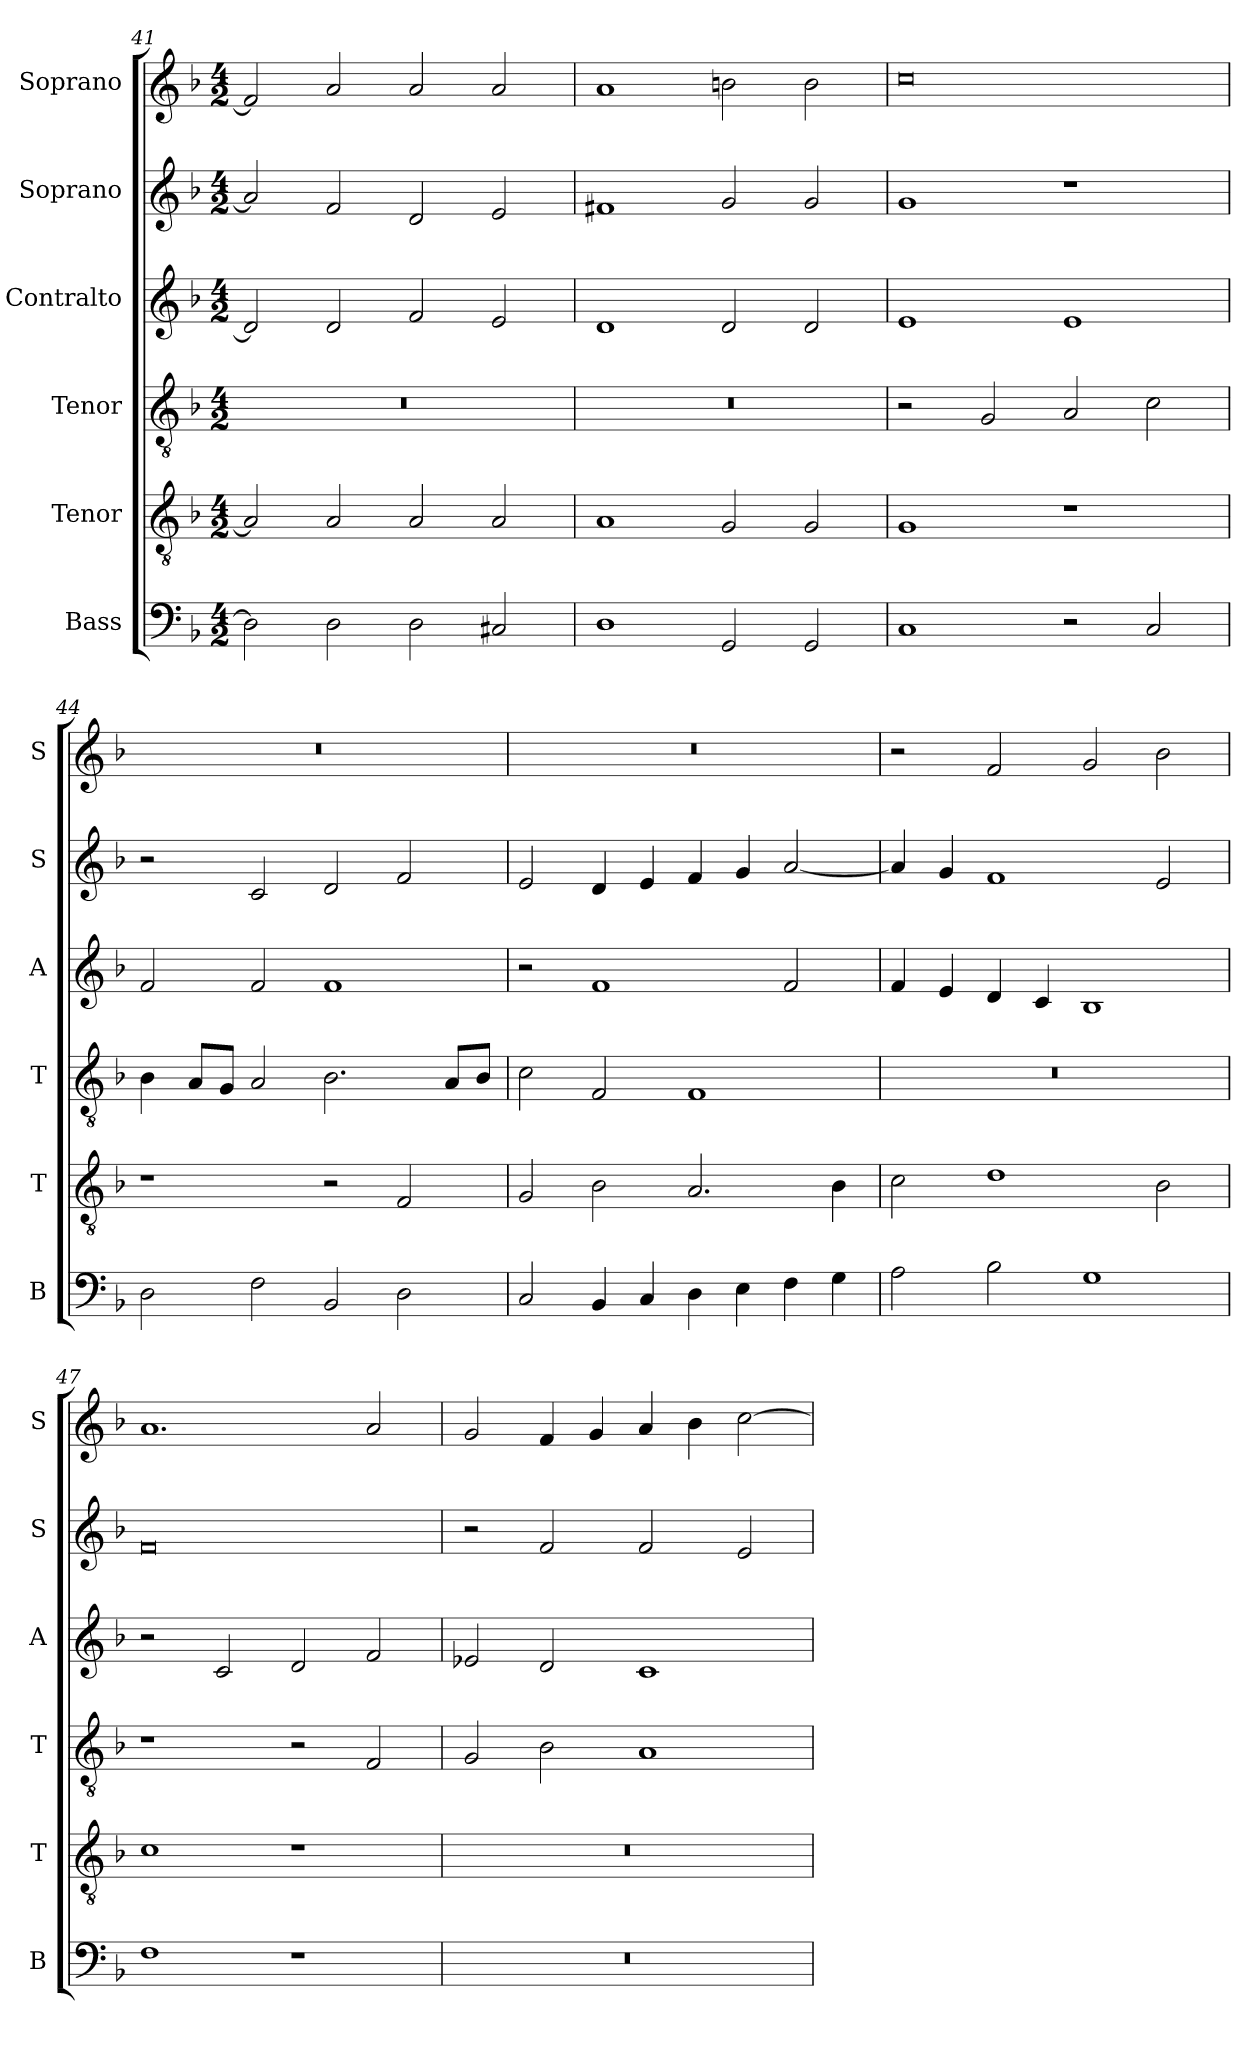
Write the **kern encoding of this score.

**kern	**kern	**kern	**kern	**kern	**kern
*part6	*part5	*part4	*part3	*part2	*part1
*staff6	*staff5	*staff4	*staff3	*staff2	*staff1
*I"Bass	*I"Tenor	*I"Tenor	*I"Contralto	*I"Soprano	*I"Soprano
*I'B	*I'T	*I'T	*I'A	*I'S	*I'S
*clefF4	*clefGv2	*clefGv2	*clefG2	*clefG2	*clefG2
*k[b-]	*k[b-]	*k[b-]	*k[b-]	*k[b-]	*k[b-]
*G:dor	*G:dor	*G:dor	*G:dor	*G:dor	*G:dor
*M4/2	*M4/2	*M4/2	*M4/2	*M4/2	*M4/2
=41	=41	=41	=41	=41	=41
2D]	2A]	0r	2d]	2a]	2f]
2D	2A	.	2d	2f	2a
2D	2A	.	2f	2d	2a
2C#X	2A	.	2e	2e	2a
=42	=42	=42	=42	=42	=42
1D	1A	0r	1d	1f#X	1a
2GG	2G	.	2d	2g	2bn
2GG	2G	.	2d	2g	2b
=43	=43	=43	=43	=43	=43
1C	1G	2r	1e	1g	0cc
.	.	2G	.	.	.
2r	1r	2A	1e	1r	.
2C	.	2c	.	.	.
=44	=44	=44	=44	=44	=44
2D	1r	4B-	2f	2r	0r
.	.	8A/L	.	.	.
.	.	8G/J	.	.	.
2F	.	2A	2f	2c	.
2BB-	2r	2.B-	1f	2d	.
2D	2F	.	.	2f	.
.	.	8A/L	.	.	.
.	.	8B-/J	.	.	.
=45	=45	=45	=45	=45	=45
2C	2G	2c	2r	2e	0r
4BB-	2B-	2F	1f	4d	.
4C	.	.	.	4e	.
4D	2.A	1F	.	4f	.
4E	.	.	.	4g	.
4F	.	.	2f	[2a	.
4G	4B-	.	.	.	.
=46	=46	=46	=46	=46	=46
2A	2c	0r	4f	4a]	2r
.	.	.	4e	4g	.
2B-	1d	.	4d	1f	2f
.	.	.	4c	.	.
1G	.	.	1B-	.	2g
.	2B-	.	.	2e	2b-
=47	=47	=47	=47	=47	=47
1F	1c	1r	2r	0f	1.a
.	.	.	2c	.	.
1r	1r	2r	2d	.	.
.	.	2F	2f	.	2a
=48	=48	=48	=48	=48	=48
0r	0r	2G	2e-X	2r	2g
.	.	2B-	2d	2f	4f
.	.	.	.	.	4g
.	.	1A	1c	2f	4a
.	.	.	.	.	4b-
.	.	.	.	2e	[2cc
=	=	=	=	=	=
*-	*-	*-	*-	*-	*-
